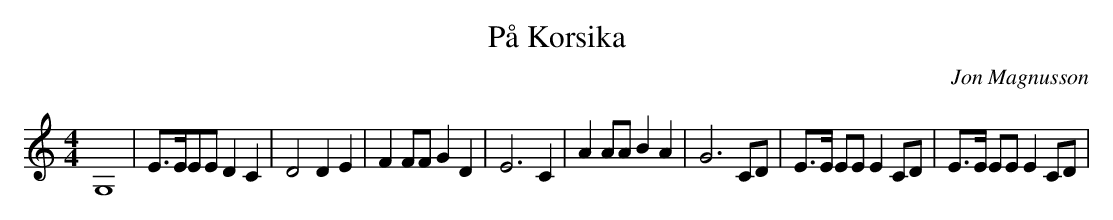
X:1
T:På Korsika
C:Jon Magnusson
M:4/4
L:1/16
K:C
G,16|E3EE2E2 D4C4| D8 D4E4| F4F2F2 G4D4| E12C4|A4A2A2 B4A4| G12 C2D2 |E3E E2E2 E4 C2D2|E3E E2E2 E4 C2D2|
